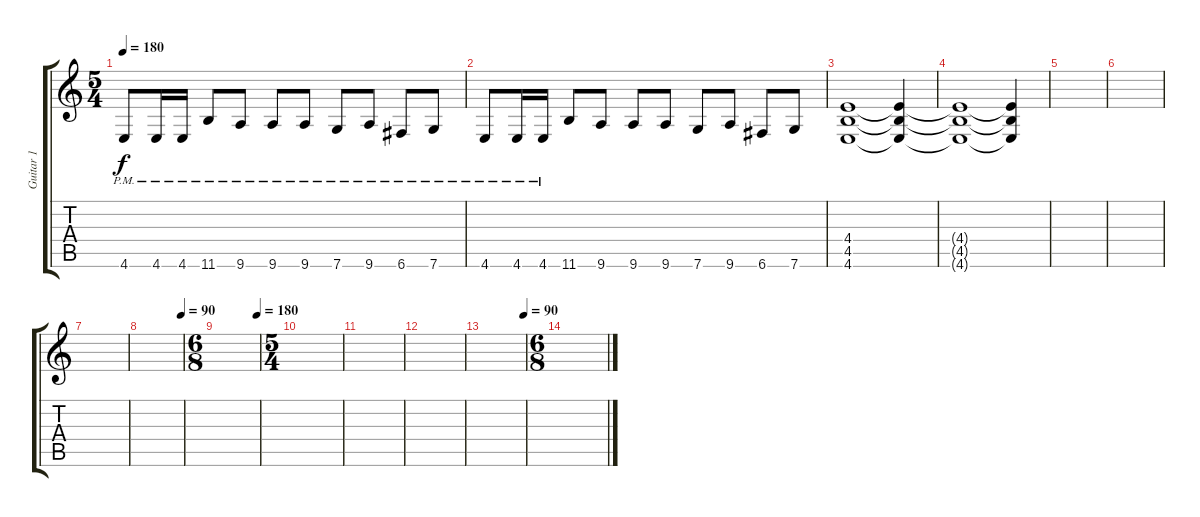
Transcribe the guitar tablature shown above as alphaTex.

\track ("Guitar 1" "Guitar 1") {instrument distortionguitar}
\staff {score tabs}
\tuning (D4 A3 F3 C3 G2 C2) {hide}
\ts (5 4)
\tempo 180
\clef g2
\ks c
4.6{pm}.8{dy f} 4.6{pm}.16 4.6{pm}.16 11.6{pm}.8 9.6{pm}.8 9.6{pm}.8 9.6{pm}.8 7.6{pm}.8 9.6{pm}.8 6.6{pm}.8 7.6{pm}.8 |
4.6{pm}.8 4.6{pm}.16 4.6{pm}.16 11.6.8 9.6.8 9.6.8 9.6.8 7.6.8 9.6.8 6.6.8 7.6.8 |
(4.4 4.5 4.6).1 (4.4{t} 4.5{t} 4.6{t}).4 |
(4.4{t} 4.5{t} 4.6{t}).1 (4.4{t} 4.5{t} 4.6{t}).4 |
|
|
|
\tempo (90 0.975)
|
\ts (6 8)
\tempo (180 0.9583333333333334)
|
\ts (5 4)
|
|
|
\tempo (90 0.975)
|
\ts (6 8)
